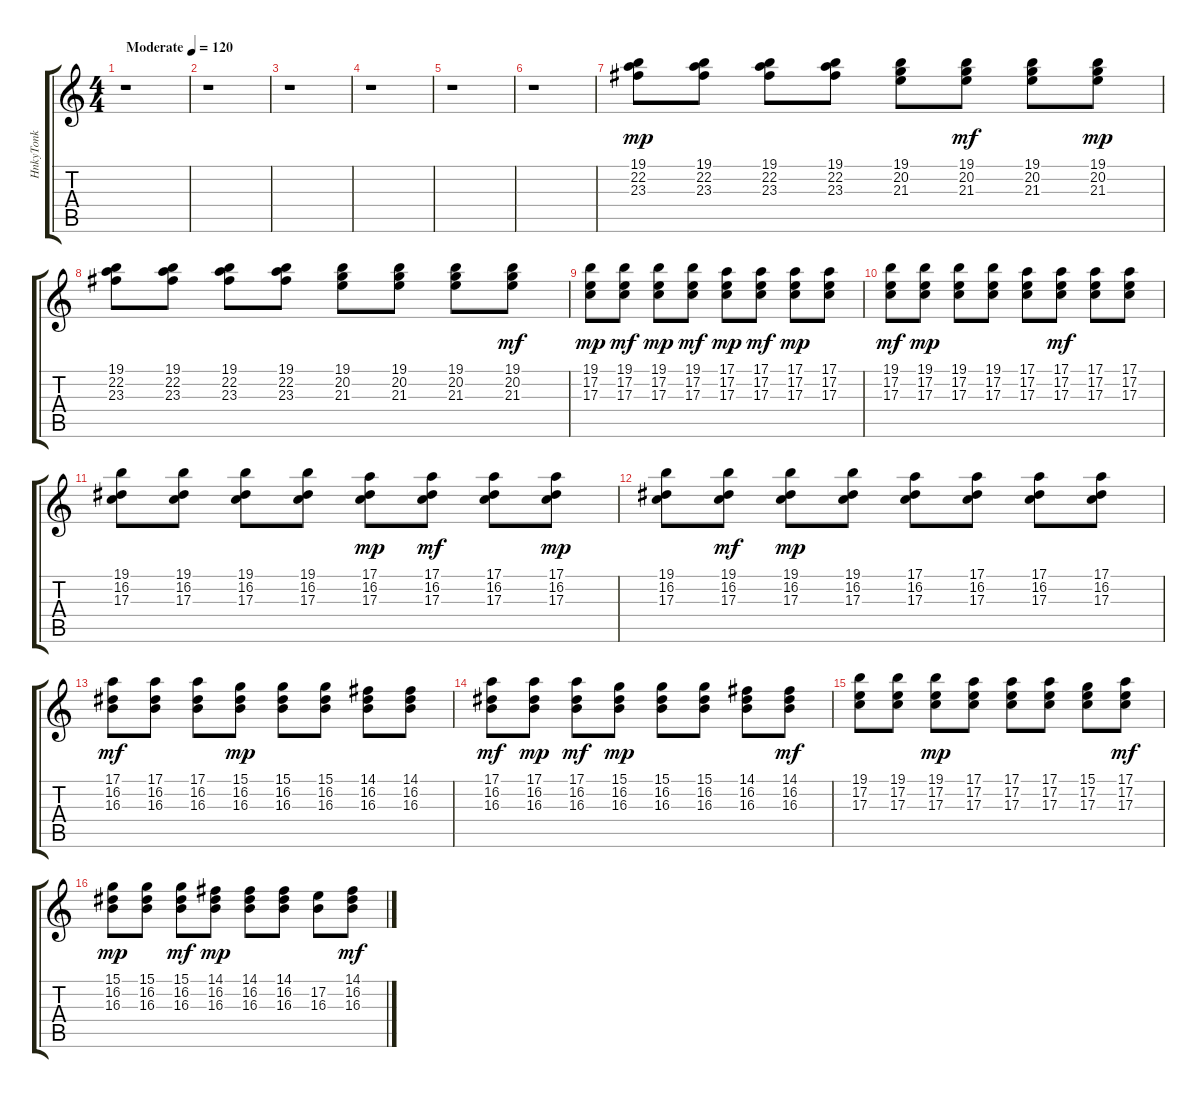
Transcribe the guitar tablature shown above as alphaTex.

\track ("HnkyTonk" "HnkyTonk") {instrument honkytonkpiano}
\staff {score tabs}
\tuning (E4 B3 G3 D3 A2 E2) {hide}
\ts (4 4)
\tempo (120 "Moderate")
\clef g2
\ks c
r.1{dy mp instrument honkytonkpiano} |
r.1 |
r.1 |
r.1 |
r.1 |
r.1 |
(19.1 22.2 23.3).8 (19.1 22.2 23.3).8 (19.1 22.2 23.3).8 (19.1 22.2 23.3).8 (19.1 20.2 21.3).8 (19.1 20.2 21.3).8{dy mf} (19.1 20.2 21.3).8 (19.1 20.2 21.3).8{dy mp} |
(19.1 22.2 23.3).8 (19.1 22.2 23.3).8 (19.1 22.2 23.3).8 (19.1 22.2 23.3).8 (19.1 20.2 21.3).8 (19.1 20.2 21.3).8 (19.1 20.2 21.3).8 (19.1 20.2 21.3).8{dy mf} |
(19.1 17.2 17.3).8{dy mp} (19.1 17.2 17.3).8{dy mf} (19.1 17.2 17.3).8{dy mp} (19.1 17.2 17.3).8{dy mf} (17.1 17.2 17.3).8{dy mp} (17.1 17.2 17.3).8{dy mf} (17.1 17.2 17.3).8{dy mp} (17.1 17.2 17.3).8 |
(19.1 17.2 17.3).8{dy mf} (19.1 17.2 17.3).8{dy mp} (19.1 17.2 17.3).8 (19.1 17.2 17.3).8 (17.1 17.2 17.3).8 (17.1 17.2 17.3).8{dy mf} (17.1 17.2 17.3).8 (17.1 17.2 17.3).8 |
(19.1 16.2 17.3).8 (19.1 16.2 17.3).8 (19.1 16.2 17.3).8 (19.1 16.2 17.3).8 (17.1 16.2 17.3).8{dy mp} (17.1 16.2 17.3).8{dy mf} (17.1 16.2 17.3).8 (17.1 16.2 17.3).8{dy mp} |
(19.1 16.2 17.3).8 (19.1 16.2 17.3).8{dy mf} (19.1 16.2 17.3).8{dy mp} (19.1 16.2 17.3).8 (17.1 16.2 17.3).8 (17.1 16.2 17.3).8 (17.1 16.2 17.3).8 (17.1 16.2 17.3).8 |
(17.1 16.2 16.3).8{dy mf} (17.1 16.2 16.3).8 (17.1 16.2 16.3).8 (15.1 16.2 16.3).8{dy mp} (15.1 16.2 16.3).8 (15.1 16.2 16.3).8 (14.1 16.2 16.3).8 (14.1 16.2 16.3).8 |
(17.1 16.2 16.3).8{dy mf} (17.1 16.2 16.3).8{dy mp} (17.1 16.2 16.3).8{dy mf} (15.1 16.2 16.3).8{dy mp} (15.1 16.2 16.3).8 (15.1 16.2 16.3).8 (14.1 16.2 16.3).8 (14.1 16.2 16.3).8{dy mf} |
(19.1 17.2 17.3).8 (19.1 17.2 17.3).8 (19.1 17.2 17.3).8{dy mp} (17.1 17.2 17.3).8 (17.1 17.2 17.3).8 (17.1 17.2 17.3).8 (15.1 17.2 17.3).8 (17.1 17.2 17.3).8{dy mf} |
(15.1 16.2 16.3).8{dy mp} (15.1 16.2 16.3).8 (15.1 16.2 16.3).8{dy mf} (14.1 16.2 16.3).8{dy mp} (14.1 16.2 16.3).8 (14.1 16.2 16.3).8 (17.2 16.3).8 (14.1 16.2 16.3).8{dy mf}
